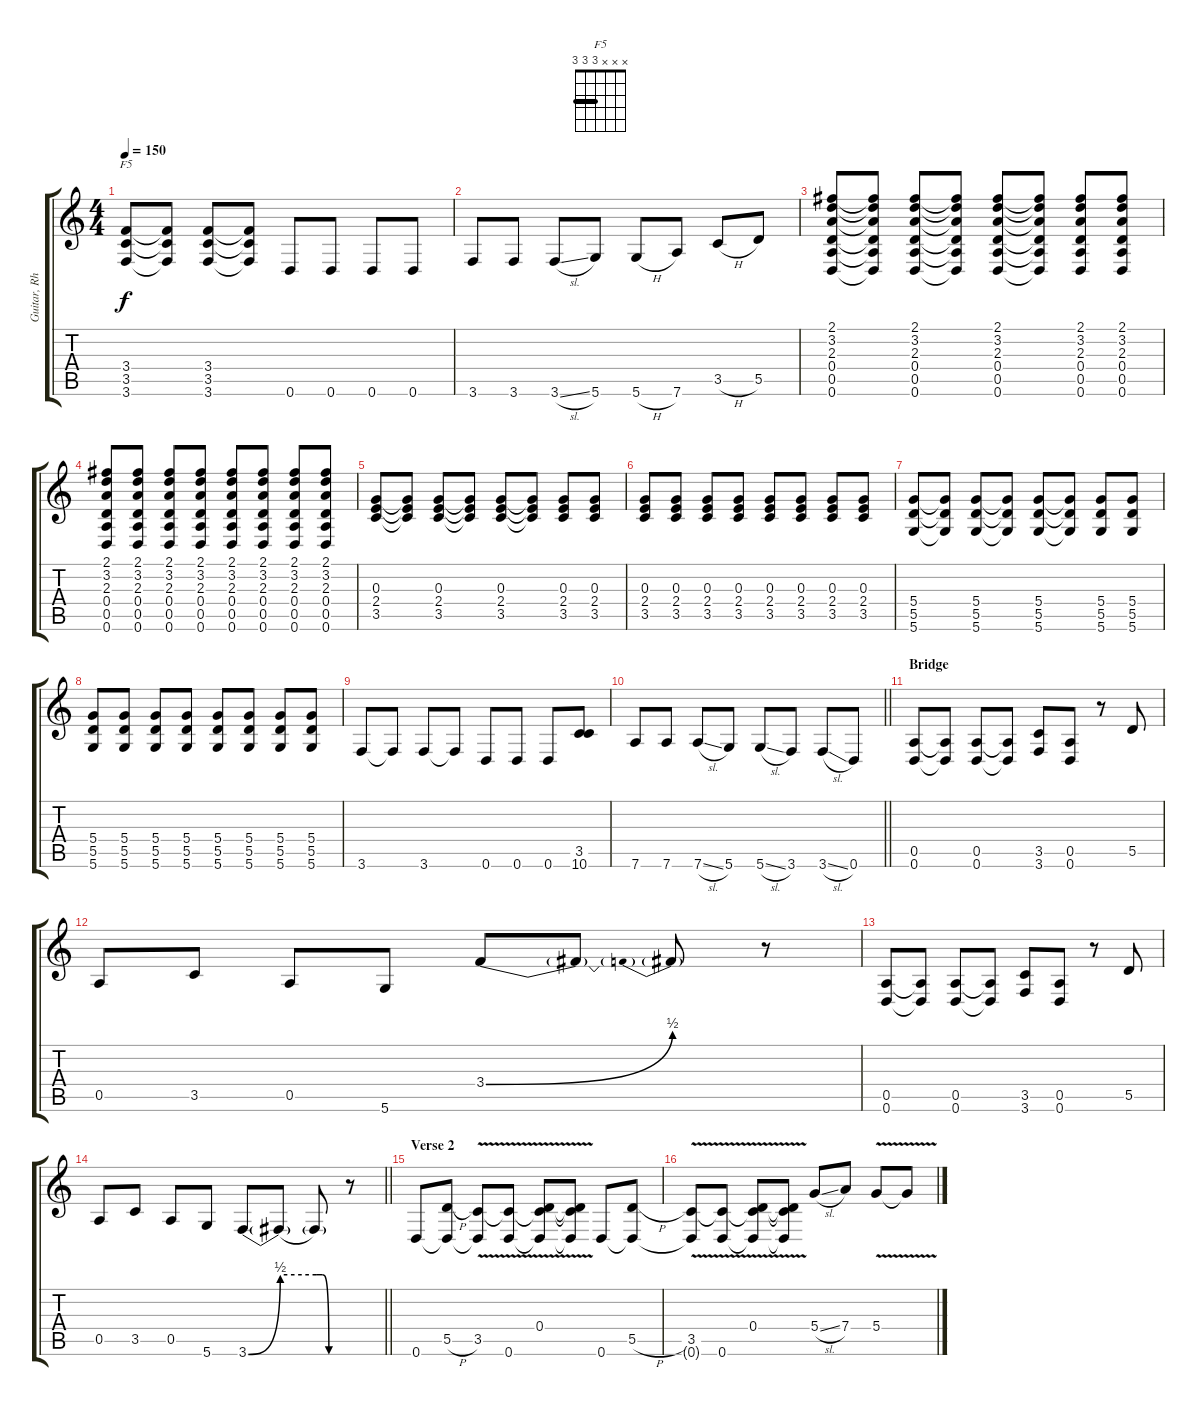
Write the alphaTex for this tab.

\track ("Guitar, Rhythm" "Guitar, Rh") {instrument overdrivenguitar}
\staff {score tabs}
\tuning (E4 B3 G3 D3 A2 D2) {hide}
\chord ("F5" x x x 3 3 3) {barre 3}
\ts (4 4)
\tempo 150
\clef g2
\ks c
(3.4 3.5 3.6).8{ch "F5" dy f} (3.4{t} 3.5{t} 3.6{t}).8 (3.4 3.5 3.6).8 (3.4{t} 3.5{t} 3.6{t}).8 0.6.8 0.6.8 0.6.8 0.6.8 |
3.6.8 3.6.8 3.6{sl}.8 5.6.8 5.6{h}.8 7.6.8 3.5{h}.8 5.5.8 |
(2.1 3.2 2.3 0.4 0.5 0.6).8 (2.1{t} 3.2{t} 2.3{t} 0.4{t} 0.5{t} 0.6{t}).8 (2.1 3.2 2.3 0.4 0.5 0.6).8 (2.1{t} 3.2{t} 2.3{t} 0.4{t} 0.5{t} 0.6{t}).8 (2.1 3.2 2.3 0.4 0.5 0.6).8 (2.1{t} 3.2{t} 2.3{t} 0.4{t} 0.5{t} 0.6{t}).8 (2.1 3.2 2.3 0.4 0.5 0.6).8 (2.1 3.2 2.3 0.4 0.5 0.6).8 |
(2.1 3.2 2.3 0.4 0.5 0.6).8 (2.1 3.2 2.3 0.4 0.5 0.6).8 (2.1 3.2 2.3 0.4 0.5 0.6).8 (2.1 3.2 2.3 0.4 0.5 0.6).8 (2.1 3.2 2.3 0.4 0.5 0.6).8 (2.1 3.2 2.3 0.4 0.5 0.6).8 (2.1 3.2 2.3 0.4 0.5 0.6).8 (2.1 3.2 2.3 0.4 0.5 0.6).8 |
(0.3 2.4 3.5).8 (0.3{t} 2.4{t} 3.5{t}).8 (0.3 2.4 3.5).8 (0.3{t} 2.4{t} 3.5{t}).8 (0.3 2.4 3.5).8 (0.3{t} 2.4{t} 3.5{t}).8 (0.3 2.4 3.5).8 (0.3 2.4 3.5).8 |
(0.3 2.4 3.5).8 (0.3 2.4 3.5).8 (0.3 2.4 3.5).8 (0.3 2.4 3.5).8 (0.3 2.4 3.5).8 (0.3 2.4 3.5).8 (0.3 2.4 3.5).8 (0.3 2.4 3.5).8 |
(5.4 5.5 5.6).8 (5.4{t} 5.5{t} 5.6{t}).8 (5.4 5.5 5.6).8 (5.4{t} 5.5{t} 5.6{t}).8 (5.4 5.5 5.6).8 (5.4{t} 5.5{t} 5.6{t}).8 (5.4 5.5 5.6).8 (5.4 5.5 5.6).8 |
(5.4 5.5 5.6).8 (5.4 5.5 5.6).8 (5.4 5.5 5.6).8 (5.4 5.5 5.6).8 (5.4 5.5 5.6).8 (5.4 5.5 5.6).8 (5.4 5.5 5.6).8 (5.4 5.5 5.6).8 |
3.6.8 3.6{t}.8 3.6.8 3.6{t}.8 0.6.8 0.6.8 0.6.8 (3.5 10.6).8 |
\barLineRight lightlight
7.6.8 7.6.8 7.6{sl}.8 5.6.8 5.6{sl}.8 3.6.8 3.6{sl}.8 0.6.8 |
\section ("" "Bridge")
(0.5 0.6).8 (0.5{t} 0.6{t}).8 (0.5 0.6).8 (0.5{t} 0.6{t}).8 (3.5 3.6).8 (0.5 0.6).8 r.8 5.5.8 |
0.5.8 3.5.8 0.5.8 5.6.8 3.4{be (bend 0 0 60 2)}.8 3.4{t}.8 3.4{be (prebend 0 2 60 2) t}.8 r.8 |
(0.5 0.6).8 (0.5{t} 0.6{t}).8 (0.5 0.6).8 (0.5{t} 0.6{t}).8 (3.5 3.6).8 (0.5 0.6).8 r.8 5.5.8 |
\barLineRight lightlight
0.5.8 3.5.8 0.5.8 5.6.8 3.6{be (bend 0 0 60 2)}.8 3.6{be (hold 0 2 60 2) t}.8 3.6{be (custom 0 2 15 2 30 0 60 0) t}.8 r.8 |
\section ("" "Verse 2")
0.6.8 (5.5{h} 0.6{t}).8 (3.5{v} 0.6{t}).8 (3.5{v t} 0.6).8 (0.4 3.5{v t} 0.6{t}).8 (0.4{t} 3.5{v t} 0.6{t}).8 0.6.8 (5.5{h} 0.6{t}).8 |
(3.5{v} 0.6{t}).8 (3.5{v t} 0.6).8 (0.4 3.5{v t} 0.6{t}).8 (0.4{t} 3.5{v t} 0.6{t}).8 5.4{sl}.8 7.4.8 5.4{v}.8 5.4{v t}.8
